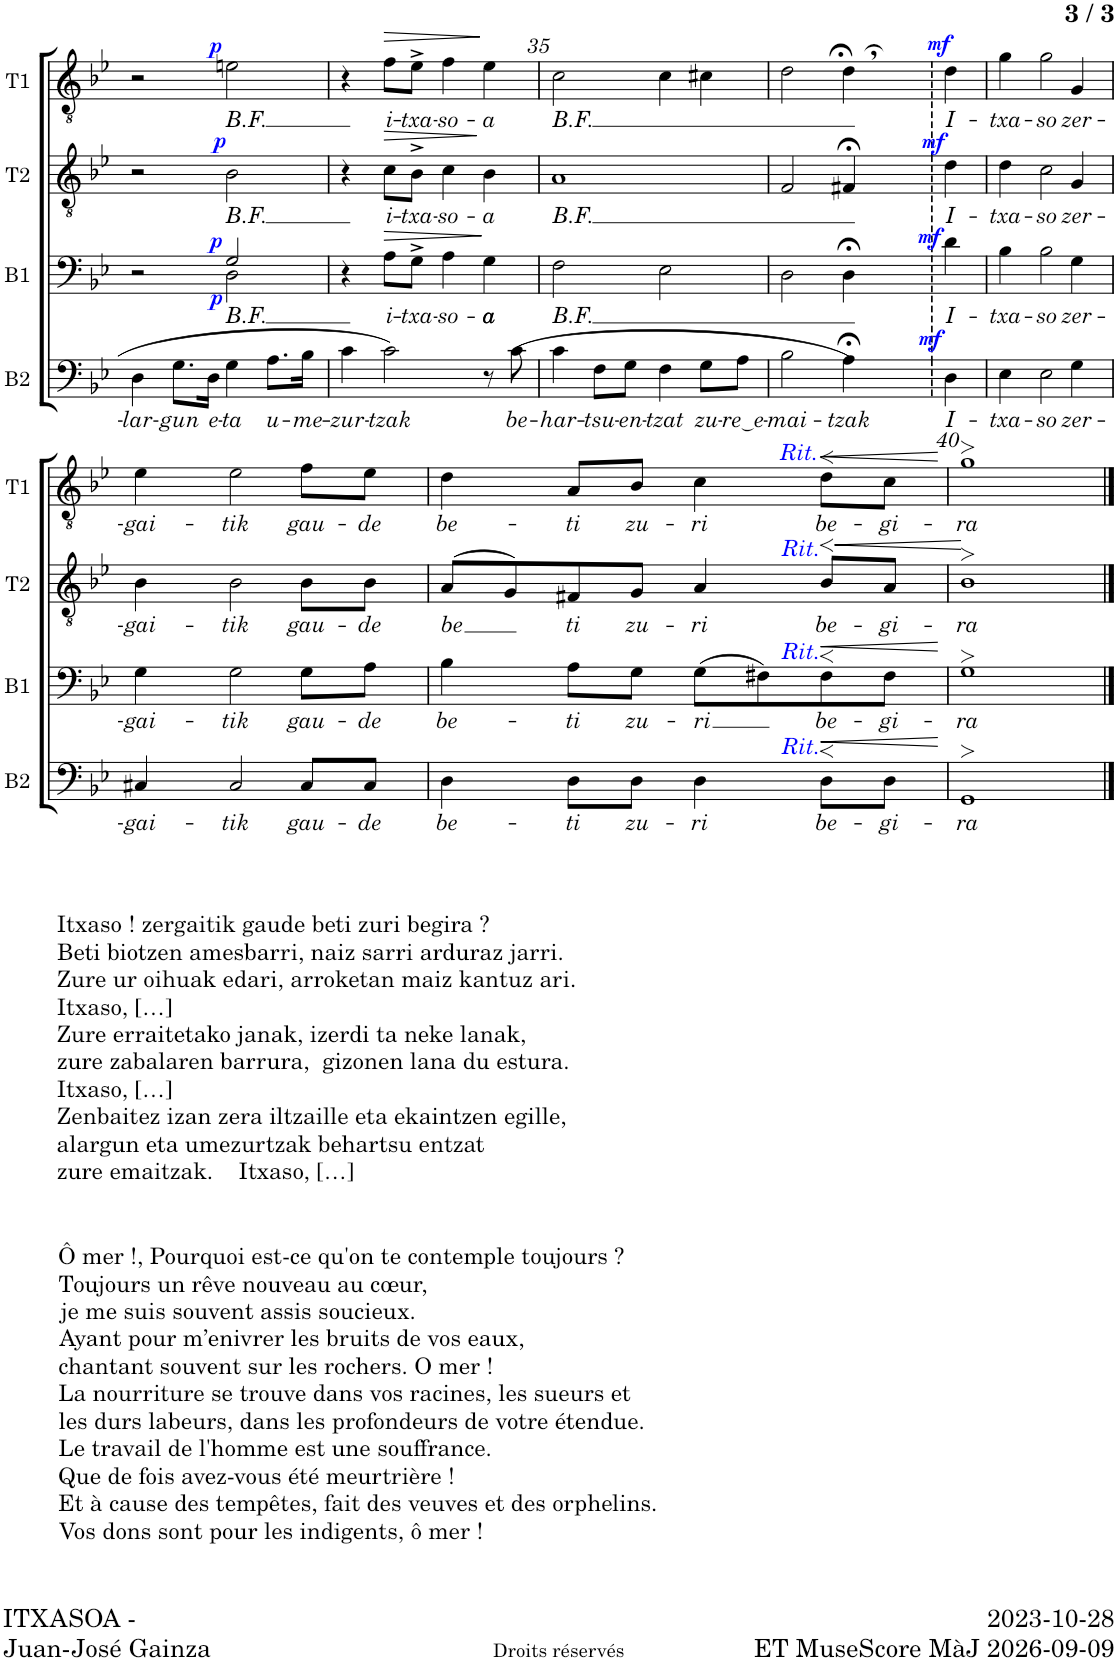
**kern	**text	**dynam	**kern	**text	**dynam	**kern	**text	**dynam	**kern	**text	**dynam	**kern
*part5	*part5	*part5	*part4	*part4	*part4	*part3	*part3	*part3	*part2	*part2	*part2	*part1
*staff5	*staff5	*staff5	*staff4	*staff4	*staff4	*staff3	*staff3	*staff3	*staff2	*staff2	*staff2	*staff1
*I"Basse	*	*	*I"Baryton	*	*	*I"Ténor 2	*	*	*I"Ténor 1	*	*	*I"Solo
*I'B2	*	*	*I'B1	*	*	*I'T2	*	*	*I'T1	*	*	*
!!LO:PB:g=z
*clefF4	*	*	*clefF4	*	*	*clefGv2	*	*	*clefGv2	*	*	*clefF4
*k[b-e-]	*	*	*k[b-e-]	*	*	*k[b-e-]	*	*	*k[b-e-]	*	*	*k[b-e-]
*M4/4	*	*	*M4/4	*	*	*M4/4	*	*	*M4/4	*	*	*M4/4
*met(c)	*	*	*met(c)	*	*	*met(c)	*	*	*met(c)	*	*	*met(c)
=33	=33	=33	=33	=33	=33	=33	=33	=33	=33	=33	=33	=33
!	!LO:LY:b	!	!	!	!	!	!	!	!	!	!	!
*	*	*	*^	*	*	*	*	*	*	*	*	*
4D\	-lar-	.	2r	2ryy	.	.	2r	.	.	2r	.	.	2r
!	!LO:LY:b	!	!	!	!	!	!	!	!	!	!	!	!
8.G\L	-gun	.	.	.	.	.	.	.	.	.	.	.	.
!	!LO:LY:b	!	!	!	!	!	!	!	!	!	!	!	!
16D\Jk	e-	.	.	.	.	.	.	.	.	.	.	.	.
!	!LO:LY:b	!	!	!	!LO:LY:b	!LO:DY:a	!	!LO:LY:b	!	!	!LO:LY:b	!	!
!	!	!	!	!	!	!LO:DY:n=1:b	!	!	!LO:DY:a	!	!	!LO:DY:a	!
4G\	-ta	.	2G/	2D\	B.F.	p p	2B-\	B.F.	p	2en\	B.F.	p	4r
!	!LO:LY:b	!	!	!	!	!	!	!	!	!	!	!	!
8.A\L	u-	.	.	.	.	.	.	.	.	.	.	.	4r
!	!LO:LY:b	!	!	!	!	!	!	!	!	!	!	!	!
16B-\Jk	-me-	.	.	.	.	.	.	.	.	.	.	.	.
*	*	*	*v	*v	*	*	*	*	*	*	*	*	*
=34	=34	=34	=34	=34	=34	=34	=34	=34	=34	=34	=34	=34
!	!LO:LY:b	!	!	!	!	!	!	!	!	!	!	!
4c\	-zur-	.	4r	.	.	4r	.	.	4r	.	.	2r
!	!LO:LY:b	!	!	!LO:LY:b	!LO:HP:b	!	!LO:LY:b	!LO:HP:b	!	!LO:LY:b	!LO:HP:b	!
2c\	-tzak	.	8A\L	i-	>	8c\L	i-	>	8f\L	i-	>	.
!	!	!	!	!LO:LY:b	!	!	!LO:LY:b	!	!	!LO:LY:b	!	!
.	.	.	8G^\J	-txa-	.	8B-^\J	-txa-	.	8e-^\J	-txa-	.	.
!	!	!	!	!LO:LY:b	!	!	!LO:LY:b	!	!	!LO:LY:b	!	!
.	.	.	4A\	-so-	.	4c\	-so-	.	4f\	-so-	.	4r
!	!	!	!	!LO:LY:b	!	!	!LO:LY:b	!	!	!LO:LY:b	!	!
8r	.	.	4G\	-a	]	4B-\	-a	]	4e-\	-a	]	4r
!	!LO:LY:b	!	!	!	!	!	!	!	!	!	!	!
(8c\	be-	.	.	.	.	.	.	.	.	.	.	.
=35	=35	=35	=35	=35	=35	=35	=35	=35	=35	=35	=35	=35
!	!LO:LY:b	!	!	!LO:LY:b	!	!	!LO:LY:b	!	!	!LO:LY:b	!	!
4c\	-har-	.	2F\	B.F.	.	1A	B.F.	.	2c\	B.F.	.	2r
!	!LO:LY:b	!	!	!	!	!	!	!	!	!	!	!
8F\L	-tsu-	.	.	.	.	.	.	.	.	.	.	.
!	!LO:LY:b	!	!	!	!	!	!	!	!	!	!	!
8G\J	-en-	.	.	.	.	.	.	.	.	.	.	.
!	!LO:LY:b	!	!	!	!	!	!	!	!	!	!	!
4F\	-tzat	.	2E-\	.	.	.	.	.	4c\	.	.	4r
!	!LO:LY:b	!	!	!	!	!	!	!	!	!	!	!
8G\L	zu-	.	.	.	.	.	.	.	4c#X\	.	.	4r
!	!LO:LY:b	!	!	!	!	!	!	!	!	!	!	!
8A\J	-re ͜ e-	.	.	.	.	.	.	.	.	.	.	.
=36	=36	=36	=36	=36	=36	=36	=36	=36	=36	=36	=36	=36
!	!LO:LY:b	!	!	!	!	!	!	!	!	!	!	!
2B-\	-mai-	.	2D\	.	.	2F/	.	.	2d\	.	.	2r
!	!LO:LY:b	!	!	!	!	!	!	!	!	!	!	!
4A;<\)	-tzak	.	4D;<\	.	.	4F#X;</	.	.	4d;<,\	.	.	4r
!	!LO:LY:b	!LO:DY:a	!	!LO:LY:b	!LO:DY:a	!	!LO:LY:b	!LO:DY:a	!	!LO:LY:b	!LO:DY:a	!
4D\	I-	mf	4d\	I-	mf	4d\	I-	mf	4d\	I-	mf	4r
=37	=37	=37	=37	=37	=37	=37	=37	=37	=37	=37	=37	=37
!	!LO:LY:b	!	!	!LO:LY:b	!	!	!LO:LY:b	!	!	!LO:LY:b	!	!
4E-\	-txa-	.	4B-\	-txa-	.	4d\	-txa-	.	4g\	-txa-	.	2r
!	!LO:LY:b	!	!	!LO:LY:b	!	!	!LO:LY:b	!	!	!LO:LY:b	!	!
2E-\	-so	.	2B-\	-so	.	2c\	-so	.	2g\	-so	.	.
.	.	.	.	.	.	.	.	.	.	.	.	4r
!	!LO:LY:b	!	!	!LO:LY:b	!	!	!LO:LY:b	!	!	!LO:LY:b	!	!
4G\	zer-	.	4G\	zer-	.	4G/	zer-	.	4G/	zer-	.	4r
!!LO:LB:g=z
=38	=38	=38	=38	=38	=38	=38	=38	=38	=38	=38	=38	=38
!	!LO:LY:b	!	!	!LO:LY:b	!	!	!LO:LY:b	!	!	!LO:LY:b	!	!
4C#X/	-gai-	.	4G\	-gai-	.	4B-\	-gai-	.	4e-\	-gai-	.	2r
!	!LO:LY:b	!	!	!LO:LY:b	!	!	!LO:LY:b	!	!	!LO:LY:b	!	!
2C#/	-tik	.	2G\	-tik	.	2B-\	-tik	.	2e-\	-tik	.	.
.	.	.	.	.	.	.	.	.	.	.	.	4r
!	!LO:LY:b	!	!	!LO:LY:b	!	!	!LO:LY:b	!	!	!LO:LY:b	!	!
8C#/L	gau-	.	8G\L	gau-	.	8B-\L	gau-	.	8f\L	gau-	.	4r
!	!LO:LY:b	!	!	!LO:LY:b	!	!	!LO:LY:b	!	!	!LO:LY:b	!	!
8C#/J	-de	.	8A\J	-de	.	8B-\J	-de	.	8e-\J	-de	.	.
=39	=39	=39	=39	=39	=39	=39	=39	=39	=39	=39	=39	=39
!	!LO:LY:b	!	!	!LO:LY:b	!	!	!LO:LY:b	!	!	!LO:LY:b	!	!
4D\	be-	.	4B-\	be-	.	(>8A/L	-be	.	4d\	be-	.	2r
.	.	.	.	.	.	8G/)	.	.	.	.	.	.
!	!LO:LY:b	!	!	!LO:LY:b	!	!	!LO:LY:b	!	!	!LO:LY:b	!	!
8D\L	-ti	.	8A\L	-ti	.	8F#X/	-ti	.	8A/L	-ti	.	.
!	!LO:LY:b	!	!	!LO:LY:b	!	!	!LO:LY:b	!	!	!LO:LY:b	!	!
8D\J	zu-	.	8G\J	zu-	.	8G/J	zu-	.	8B-/J	zu-	.	.
!	!LO:LY:b	!	!	!LO:LY:b	!	!	!LO:LY:b	!	!	!LO:LY:b	!	!
4D\	-ri	.	(8G\L	-ri	.	4A/	-ri	.	4c\	-ri	.	4r
.	.	.	8F#X\)	.	.	.	.	.	.	.	.	.
!	!	!	!	!	!	!	!	!	!LO:TX:a:i:color=#0000FF:t=Rit.	!	!	!
!	!	!	!	!	!	!LO:TX:a:i:color=#0000FF:t=Rit.	!	!	!	!	!	!
!	!	!	!LO:TX:a:i:color=#0000FF:t=Rit.	!	!	!	!	!	!	!	!	!
!LO:TX:a:i:color=#0000FF:t=Rit.	!	!	!	!	!	!	!	!	!	!	!	!
!	!LO:LY:b	!LO:HP:b	!	!LO:LY:b	!LO:HP:b	!	!LO:LY:b	!LO:HP:b	!	!LO:LY:b	!LO:HP:b	!
8D>\L	be-	<	8F#>\	be-	<	8B->/L	be-	<	8d>\L	be-	<	4r
!	!LO:LY:b	!	!	!LO:LY:b	!	!	!LO:LY:b	!	!	!LO:LY:b	!	!
8D\J	-gi-	.	8F#\J	-gi-	.	8A/J	-gi-	.	8c\J	-gi-	.	.
.	.	[	.	.	[	.	.	.	.	.	[	.
=40	=40	=40	=40	=40	=40	=40	=40	=40	=40	=40	=40	=40
!	!LO:LY:b	!	!	!LO:LY:b	!	!	!LO:LY:b	!	!	!LO:LY:b	!	!
1GG>	-ra	.	1G>	-ra	.	1B->	-ra	.	1g>	-ra	.	2r
.	.	.	.	.	.	.	.	.	.	.	.	4r
.	.	.	.	.	.	.	.	.	.	.	.	4r
.	.	.	.	.	.	.	.	[	.	.	.	.
==	==	==	==	==	==	==	==	==	==	==	==	==
*-	*-	*-	*-	*-	*-	*-	*-	*-	*-	*-	*-	*-
